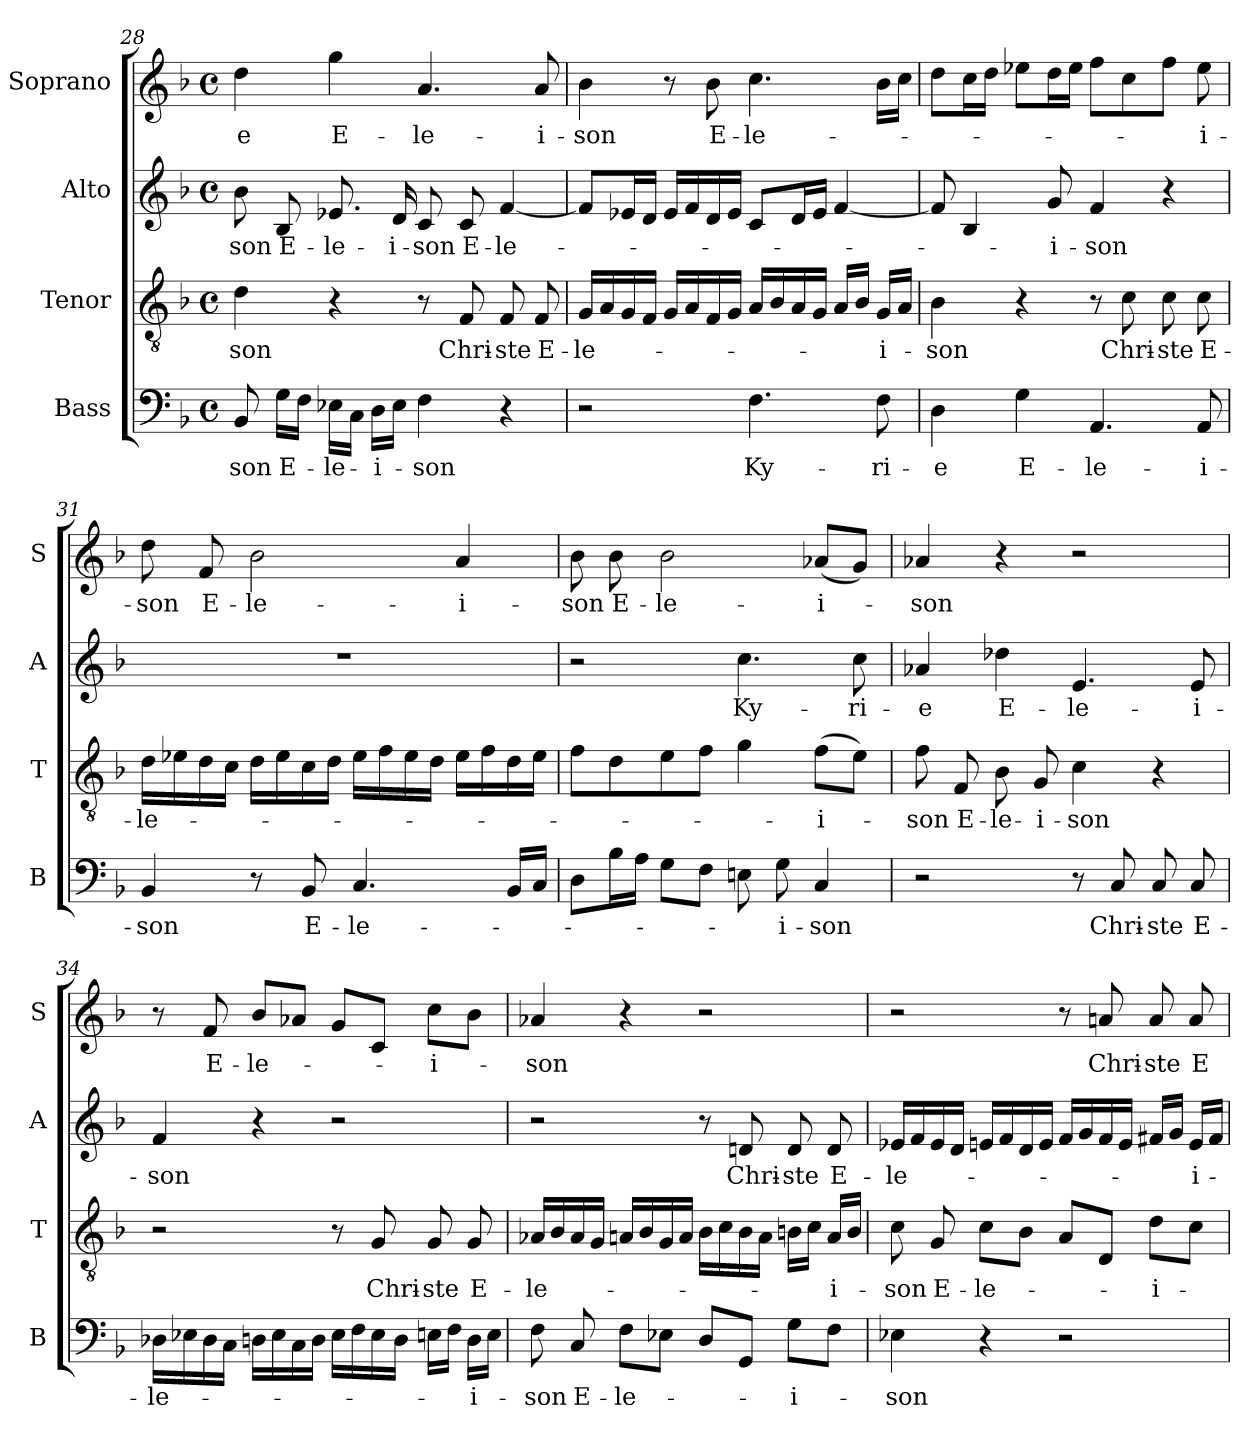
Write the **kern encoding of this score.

**kern	**text	**kern	**text	**kern	**text	**kern	**text
*part4	*part4	*part3	*part3	*part2	*part2	*part1	*part1
*staff4	*staff4	*staff3	*staff3	*staff2	*staff2	*staff1	*staff1
*I"Bass	*	*I"Tenor	*	*I"Alto	*	*I"Soprano	*
*I'B	*	*I'T	*	*I'A	*	*I'S	*
!!LO:PB:g=z
*clefF4	*	*clefGv2	*	*clefG2	*	*clefG2	*
*k[b-]	*	*k[b-]	*	*k[b-]	*	*k[b-]	*
*F:	*	*F:	*	*F:	*	*F:	*
*M4/4	*	*M4/4	*	*M4/4	*	*M4/4	*
*met(c)	*	*met(c)	*	*met(c)	*	*met(c)	*
=28	=28	=28	=28	=28	=28	=28	=28
!	!LO:LY:b	!	!LO:LY:b	!	!LO:LY:b	!	!LO:LY:b
8BB-/	-son	4d\	-son	8b-\	-son	4dd\	-e
!	!LO:LY:b	!	!	!	!LO:LY:b	!	!
16G\LL	E-	.	.	8B-/	E-	.	.
16F\JJ	.	.	.	.	.	.	.
!	!LO:LY:b	!	!	!	!LO:LY:b	!	!LO:LY:b
16E-X\LL	-le-	4r	.	8.e-X/	-le-	4gg\	E-
16C\JJ	.	.	.	.	.	.	.
!	!LO:LY:b	!	!	!	!	!	!
16D\LL	-i-	.	.	.	.	.	.
!	!	!	!	!	!LO:LY:b	!	!
16E-\JJ	.	.	.	16d/	-i-	.	.
!	!LO:LY:b	!	!	!	!LO:LY:b	!	!LO:LY:b
4F\	-son	8r	.	8c/	-son	4.a/	-le-
!	!	!	!LO:LY:b	!	!LO:LY:b	!	!
.	.	8F/	Chri-	8c/	E-	.	.
!	!	!	!LO:LY:b	!	!LO:LY:b	!	!
4r	.	8F/	-ste	[4f/	-le-	.	.
!	!	!	!LO:LY:b	!	!	!	!LO:LY:b
.	.	8F/	E-	.	.	8a/	-i-
=29	=29	=29	=29	=29	=29	=29	=29
!	!	!	!LO:LY:b	!	!	!	!LO:LY:b
2r	.	16G/LL	-le-	8f/L]	.	4b-\	-son
.	.	16A/	.	.	.	.	.
.	.	16G/	.	16e-X/L	.	.	.
.	.	16F/JJ	.	16d/JJ	.	.	.
.	.	16G/LL	.	16e-/LL	.	8r	.
.	.	16A/	.	16f/	.	.	.
!	!	!	!	!	!	!	!LO:LY:b
.	.	16F/	.	16d/	.	8b-\	E-
.	.	16G/JJ	.	16e-/JJ	.	.	.
!	!LO:LY:b	!	!	!	!	!	!LO:LY:b
4.F\	Ky-	16A/LL	.	8c/L	.	4.cc\	-le-
.	.	16B-/	.	.	.	.	.
.	.	16A/	.	16d/L	.	.	.
.	.	16G/JJ	.	16e-/JJ	.	.	.
.	.	16A/LL	.	[4f/	.	.	.
.	.	16B-/JJ	.	.	.	.	.
!	!LO:LY:b	!	!LO:LY:b	!	!	!	!
8F\	-ri-	16G/LL	-i-	.	.	16b-\LL	.
.	.	16A/JJ	.	.	.	16cc\JJ	.
=30	=30	=30	=30	=30	=30	=30	=30
!	!LO:LY:b	!	!LO:LY:b	!	!	!	!
4D\	-e	4B-\	-son	8f/]	.	8dd\L	.
.	.	.	.	4B-/	.	16cc\L	.
.	.	.	.	.	.	16dd\JJ	.
!	!LO:LY:b	!	!	!	!	!	!
4G\	E-	4r	.	.	.	8ee-X\L	.
!	!	!	!	!	!LO:LY:b	!	!
.	.	.	.	8g/	-i-	16dd\L	.
.	.	.	.	.	.	16ee-\JJ	.
!	!LO:LY:b	!	!	!	!LO:LY:b	!	!
4.AA/	-le-	8r	.	4f/	-son	8ff\L	.
!	!	!	!LO:LY:b	!	!	!	!
.	.	8c\	Chri-	.	.	8cc\	.
!	!	!	!LO:LY:b	!	!	!	!
.	.	8c\	-ste	4r	.	8ff\J	.
!	!LO:LY:b	!	!LO:LY:b	!	!	!	!LO:LY:b
8AA/	-i-	8c\	E-	.	.	8ee-\	-i-
!!LO:LB:g=z
=31	=31	=31	=31	=31	=31	=31	=31
!	!LO:LY:b	!	!LO:LY:b	!	!	!	!LO:LY:b
4BB-/	-son	16d\LL	-le-	1r	.	8dd\	-son
.	.	16e-X\	.	.	.	.	.
!	!	!	!	!	!	!	!LO:LY:b
.	.	16d\	.	.	.	8f/	E-
.	.	16c\JJ	.	.	.	.	.
!	!	!	!	!	!	!	!LO:LY:b
8r	.	16d\LL	.	.	.	2b-\	-le-
.	.	16e-\	.	.	.	.	.
!	!LO:LY:b	!	!	!	!	!	!
8BB-/	E-	16c\	.	.	.	.	.
.	.	16d\JJ	.	.	.	.	.
!	!LO:LY:b	!	!	!	!	!	!
4.C/	-le-	16e-\LL	.	.	.	.	.
.	.	16f\	.	.	.	.	.
.	.	16e-\	.	.	.	.	.
.	.	16d\JJ	.	.	.	.	.
!	!	!	!	!	!	!	!LO:LY:b
.	.	16e-\LL	.	.	.	4a/	-i-
.	.	16f\	.	.	.	.	.
16BB-/LL	.	16d\	.	.	.	.	.
16C/JJ	.	16e-\JJ	.	.	.	.	.
=32	=32	=32	=32	=32	=32	=32	=32
!	!	!	!	!	!	!	!LO:LY:b
8D\L	.	8f\L	.	2r	.	8b-\	-son
!	!	!	!	!	!	!	!LO:LY:b
16B-\L	.	8d\	.	.	.	8b-\	E-
16A\JJ	.	.	.	.	.	.	.
!	!	!	!	!	!	!	!LO:LY:b
8G\L	.	8e\	.	.	.	2b-\	-le-
8F\J	.	8f\J	.	.	.	.	.
!	!	!	!	!	!LO:LY:b	!	!
8En\	.	4g\	.	4.cc\	Ky-	.	.
!	!LO:LY:b	!	!	!	!	!	!
8G\	-i-	.	.	.	.	.	.
!	!LO:LY:b	!	!LO:LY:b	!	!	!	!LO:LY:b
4C/	-son	(>8f\L	-i-	.	.	(<8a-X/L	-i-
!	!	!	!	!	!LO:LY:b	!	!
.	.	8e\J)	.	8cc\	-ri-	8g/J)	.
=33	=33	=33	=33	=33	=33	=33	=33
!	!	!	!LO:LY:b	!	!LO:LY:b	!	!LO:LY:b
2r	.	8f\	-son	4a-X/	-e	4a-X/	-son
!	!	!	!LO:LY:b	!	!	!	!
.	.	8F/	E-	.	.	.	.
!	!	!	!LO:LY:b	!	!LO:LY:b	!	!
.	.	8B-\	-le-	4dd-X\	E-	4r	.
!	!	!	!LO:LY:b	!	!	!	!
.	.	8G/	-i-	.	.	.	.
!	!	!	!LO:LY:b	!	!LO:LY:b	!	!
8r	.	4c\	-son	4.e/	-le-	2r	.
!	!LO:LY:b	!	!	!	!	!	!
8C/	Chri-	.	.	.	.	.	.
!	!LO:LY:b	!	!	!	!	!	!
8C/	-ste	4r	.	.	.	.	.
!	!LO:LY:b	!	!	!	!LO:LY:b	!	!
8C/	E-	.	.	8e/	-i-	.	.
!!LO:PB:g=z
=34	=34	=34	=34	=34	=34	=34	=34
!	!LO:LY:b	!	!	!	!LO:LY:b	!	!
16D-X\LL	-le-	2r	.	4f/	-son	8r	.
16E-X\	.	.	.	.	.	.	.
!	!	!	!	!	!	!	!LO:LY:b
16D-\	.	.	.	.	.	8f/	E-
16C\JJ	.	.	.	.	.	.	.
!	!	!	!	!	!	!	!LO:LY:b
16Dn\LL	.	.	.	4r	.	8b-/L	-le-
16E-\	.	.	.	.	.	.	.
16C\	.	.	.	.	.	8a-X/J	.
16D\JJ	.	.	.	.	.	.	.
16E-\LL	.	8r	.	2r	.	8g/L	.
16F\	.	.	.	.	.	.	.
!	!	!	!LO:LY:b	!	!	!	!
16E-\	.	8G/	Chri-	.	.	8c/J	.
16D\JJ	.	.	.	.	.	.	.
!	!	!	!LO:LY:b	!	!	!	!LO:LY:b
16En\LL	.	8G/	-ste	.	.	8cc\L	-i-
16F\JJ	.	.	.	.	.	.	.
!	!LO:LY:b	!	!LO:LY:b	!	!	!	!
16D\LL	-i-	8G/	E-	.	.	8b-\J	.
16E\JJ	.	.	.	.	.	.	.
=35	=35	=35	=35	=35	=35	=35	=35
!	!LO:LY:b	!	!LO:LY:b	!	!	!	!LO:LY:b
8F\	-son	16A-X/LL	-le-	2r	.	4a-X/	-son
.	.	16B-/	.	.	.	.	.
!	!LO:LY:b	!	!	!	!	!	!
8C/	E-	16A-/	.	.	.	.	.
.	.	16G/JJ	.	.	.	.	.
!	!LO:LY:b	!	!	!	!	!	!
8F\L	-le-	16An/LL	.	.	.	4r	.
.	.	16B-/	.	.	.	.	.
8E-X\J	.	16G/	.	.	.	.	.
.	.	16A/JJ	.	.	.	.	.
8D/L	.	16B-\LL	.	8r	.	2r	.
.	.	16c\	.	.	.	.	.
!	!	!	!	!	!LO:LY:b	!	!
8GG/J	.	16B-\	.	8dn/	Chri-	.	.
.	.	16A\JJ	.	.	.	.	.
!	!LO:LY:b	!	!	!	!LO:LY:b	!	!
8G\L	-i-	16Bn\LL	.	8d/	-ste	.	.
.	.	16c\JJ	.	.	.	.	.
!	!	!	!LO:LY:b	!	!LO:LY:b	!	!
8F\J	.	16A/LL	-i-	8d/	E-	.	.
.	.	16B/JJ	.	.	.	.	.
=36	=36	=36	=36	=36	=36	=36	=36
!	!LO:LY:b	!	!LO:LY:b	!	!LO:LY:b	!	!
4E-X\	-son	8c\	-son	16e-X/LL	-le-	2r	.
.	.	.	.	16f/	.	.	.
!	!	!	!LO:LY:b	!	!	!	!
.	.	8G/	E-	16e-/	.	.	.
.	.	.	.	16d/JJ	.	.	.
!	!	!	!LO:LY:b	!	!	!	!
4r	.	8c\L	-le-	16en/LL	.	.	.
.	.	.	.	16f/	.	.	.
.	.	8B-\J	.	16d/	.	.	.
.	.	.	.	16e/JJ	.	.	.
2r	.	8A/L	.	16f/LL	.	8r	.
.	.	.	.	16g/	.	.	.
!	!	!	!	!	!	!	!LO:LY:b
.	.	8D/J	.	16f/	.	8an/	Chri-
.	.	.	.	16e/JJ	.	.	.
!	!	!	!LO:LY:b	!	!	!	!LO:LY:b
.	.	8d\L	-i-	16f#X/LL	.	8a/	-ste
.	.	.	.	16g/JJ	.	.	.
!	!	!	!	!	!LO:LY:b	!	!LO:LY:b
.	.	8c\J	.	16e/LL	-i-	8a/	E-
.	.	.	.	16f#/JJ	.	.	.
=	=	=	=	=	=	=	=
*-	*-	*-	*-	*-	*-	*-	*-
